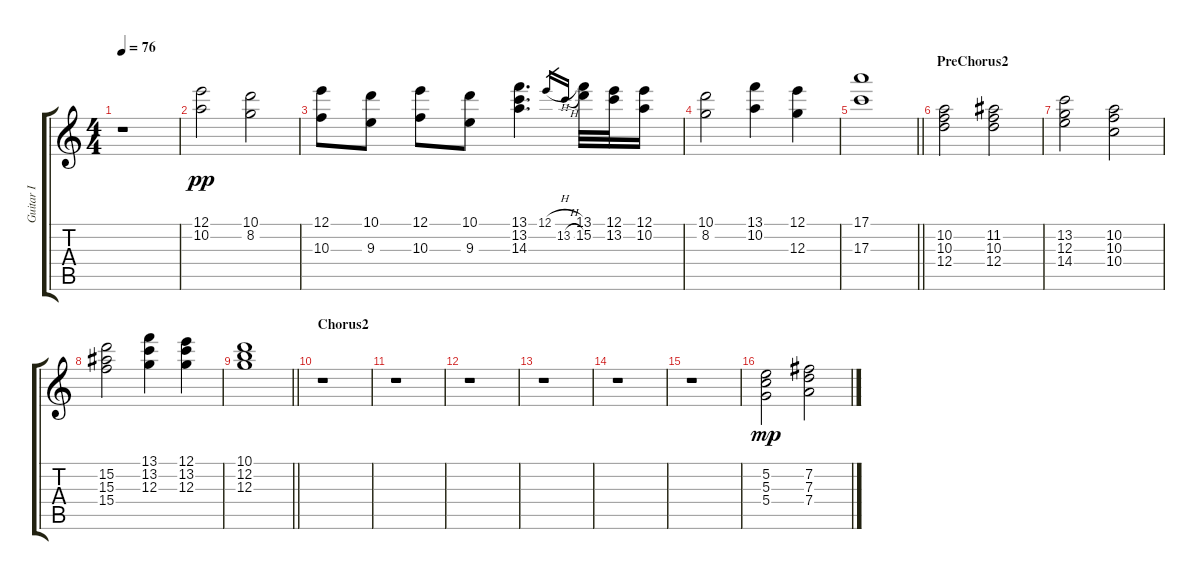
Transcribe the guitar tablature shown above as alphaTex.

\track ("Guitar I" "Guitar I") {instrument overdrivenguitar}
\staff {score tabs}
\tuning (E4 B3 G3 D3 A2 E2) {hide}
\ts (4 4)
\tempo 76
\clef g2
\ks c
r.1{dy p} |
(12.1 10.2).2{dy pp} (10.1 8.2).2 |
(12.1 10.3).8 (10.1 9.3).8 (12.1 10.3).8 (10.1 9.3).8 (13.1 13.2 14.3).4{d} 12.1{h}.16{gr} 13.2{h}.16{gr} (13.1 15.2).32 (12.1 13.2).32 (12.1 10.2).16 |
(10.1 8.2).2 (13.1 10.2).4 (12.1 12.3).4 |
\barLineRight lightlight
(17.1 17.3).1 |
\section ("" "PreChorus2")
(10.2 10.3 12.4).2 (11.2 10.3 12.4).2 |
(13.2 12.3 14.4).2 (10.2 10.3 10.4).2 |
(15.2 15.3 15.4).2 (13.1 13.2 12.3).4 (12.1 13.2 12.3).4 |
\barLineRight lightlight
(10.1 12.2 12.3).1 |
\section ("" "Chorus2")
r.1 |
r.1 |
r.1 |
r.1 |
r.1 |
r.1 |
(5.2 5.3 5.4).2{dy mp} (7.2 7.3 7.4).2
